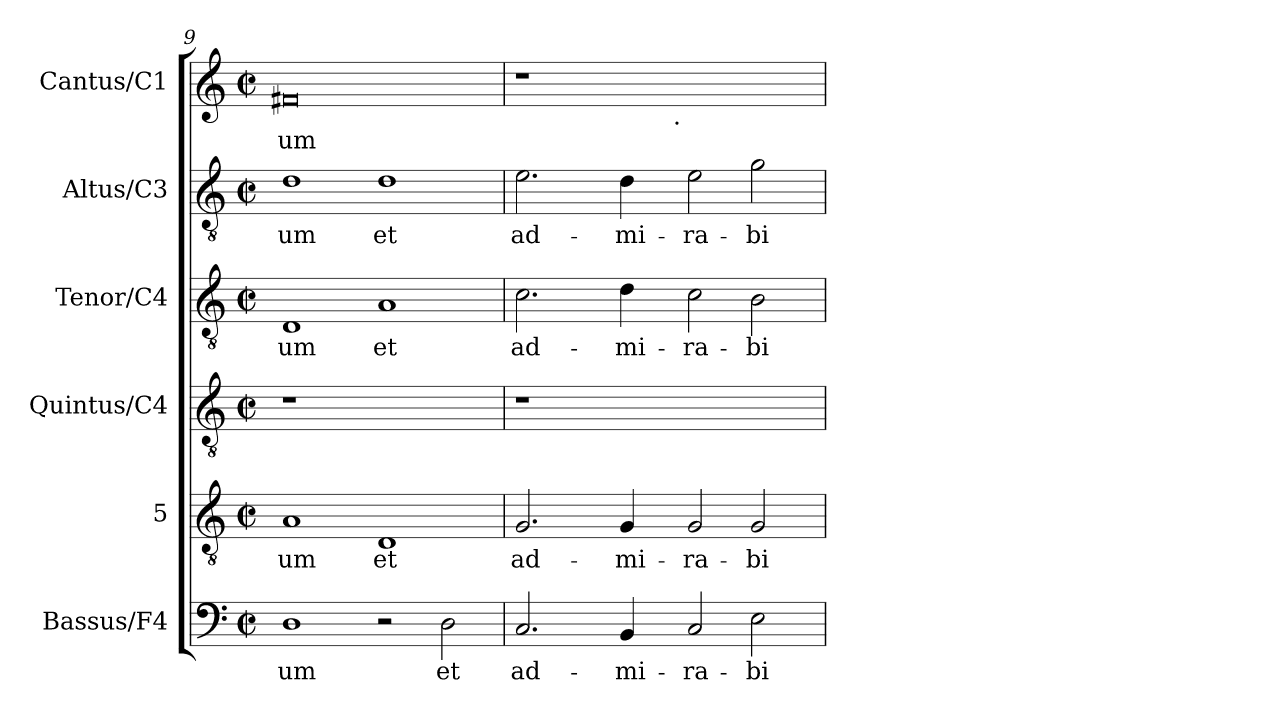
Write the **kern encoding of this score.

**kern	**text	**kern	**text	**kern	**kern	**text	**kern	**text	**kern	**text
*part6	*part6	*part5	*part5	*part4	*part3	*part3	*part2	*part2	*part1	*part1
*staff6	*staff6	*staff5	*staff5	*staff4	*staff3	*staff3	*staff2	*staff2	*staff1	*staff1
*I"Bassus/F4	*	*I"5	*	*I"Quintus/C4	*I"Tenor/C4	*	*I"Altus/C3	*	*I"Cantus/C1	*
*I'B	*	*	*	*	*I'T	*	*I'A	*	*I'C	*
*clefF4	*	*clefGv2	*	*clefGv2	*clefGv2	*	*clefGv2	*	*clefG2	*
*k[]	*	*k[]	*	*k[]	*k[]	*	*k[]	*	*k[]	*
*C:	*	*C:	*	*C:	*C:	*	*C:	*	*C:	*
*M2/2	*	*M2/2	*	*M2/2	*M2/2	*	*M2/2	*	*M2/2	*
*met(c|)	*	*met(c|)	*	*met(c|)	*met(c|)	*	*met(c|)	*	*met(c|)	*
=9	=9	=9	=9	=9	=9	=9	=9	=9	=9	=9
!	!LO:LY:b:rj	!	!LO:LY:b:cj	!	!	!LO:LY:b:rj	!	!LO:LY:b:rj	!	!LO:LY:b:rj
1D	-um	1A	-um	1r	1D	-um	1d	-um	0f#X	-um
!	!	!	!LO:LY:b:cj	!	!	!LO:LY:b:rj	!	!LO:LY:b:rj	!	!
2r	.	1D	et	1ryy	1A	et	1d	et	.	.
!	!LO:LY:b:rj	!	!	!	!	!	!	!	!	!
2D\	et	.	.	.	.	.	.	.	.	.
=10	=10	=10	=10	=10	=10	=10	=10	=10	=10	=10
!	!LO:LY:b:rj	!	!LO:LY:b:cj	!	!	!LO:LY:b:rj	!	!LO:LY:b:rj	!	!
*	*	*	*	*	*	*	*	*	*^	*
2.C/	ad-	2.G/	ad-	1r	2.c\	ad-	2.e\	ad-	1r	2ryy	.
.	.	.	.	.	.	.	.	.	.	4ryy	.
!	!LO:LY:b:rj	!	!LO:LY:b:cj	!	!	!LO:LY:b:rj	!	!LO:LY:b:rj	!	!	!
4BB/	-mi-	4G/	-mi-	.	4d\	-mi-	4d\	-mi-	.	8ryy	.
.	.	.	.	.	.	.	.	.	.	16ryy	.
.	.	.	.	.	.	.	.	.	.	64ryy	.
!	!	!	!	!	!	!	!	!	!	!LO:TX:b:t=.	!
.	.	.	.	.	.	.	.	.	.	1ryy	.
!	!LO:LY:b:rj	!	!LO:LY:b:cj	!	!	!LO:LY:b:rj	!	!LO:LY:b:rj	!	!	!
2C/	-ra-	2G/	-ra-	1ryy	2c\	-ra-	2e\	-ra-	1ryy	.	.
!	!LO:LY:b:rj	!	!LO:LY:b:cj	!	!	!LO:LY:b:rj	!	!LO:LY:b:rj	!	!	!
2E\	-bi-	2G/	-bi-	.	2B\	-bi-	2g\	-bi-	.	.	.
.	.	.	.	.	.	.	.	.	.	32.ryy	.
*	*	*	*	*	*	*	*	*	*v	*v	*
=	=	=	=	=	=	=	=	=	=	=
*-	*-	*-	*-	*-	*-	*-	*-	*-	*-	*-
